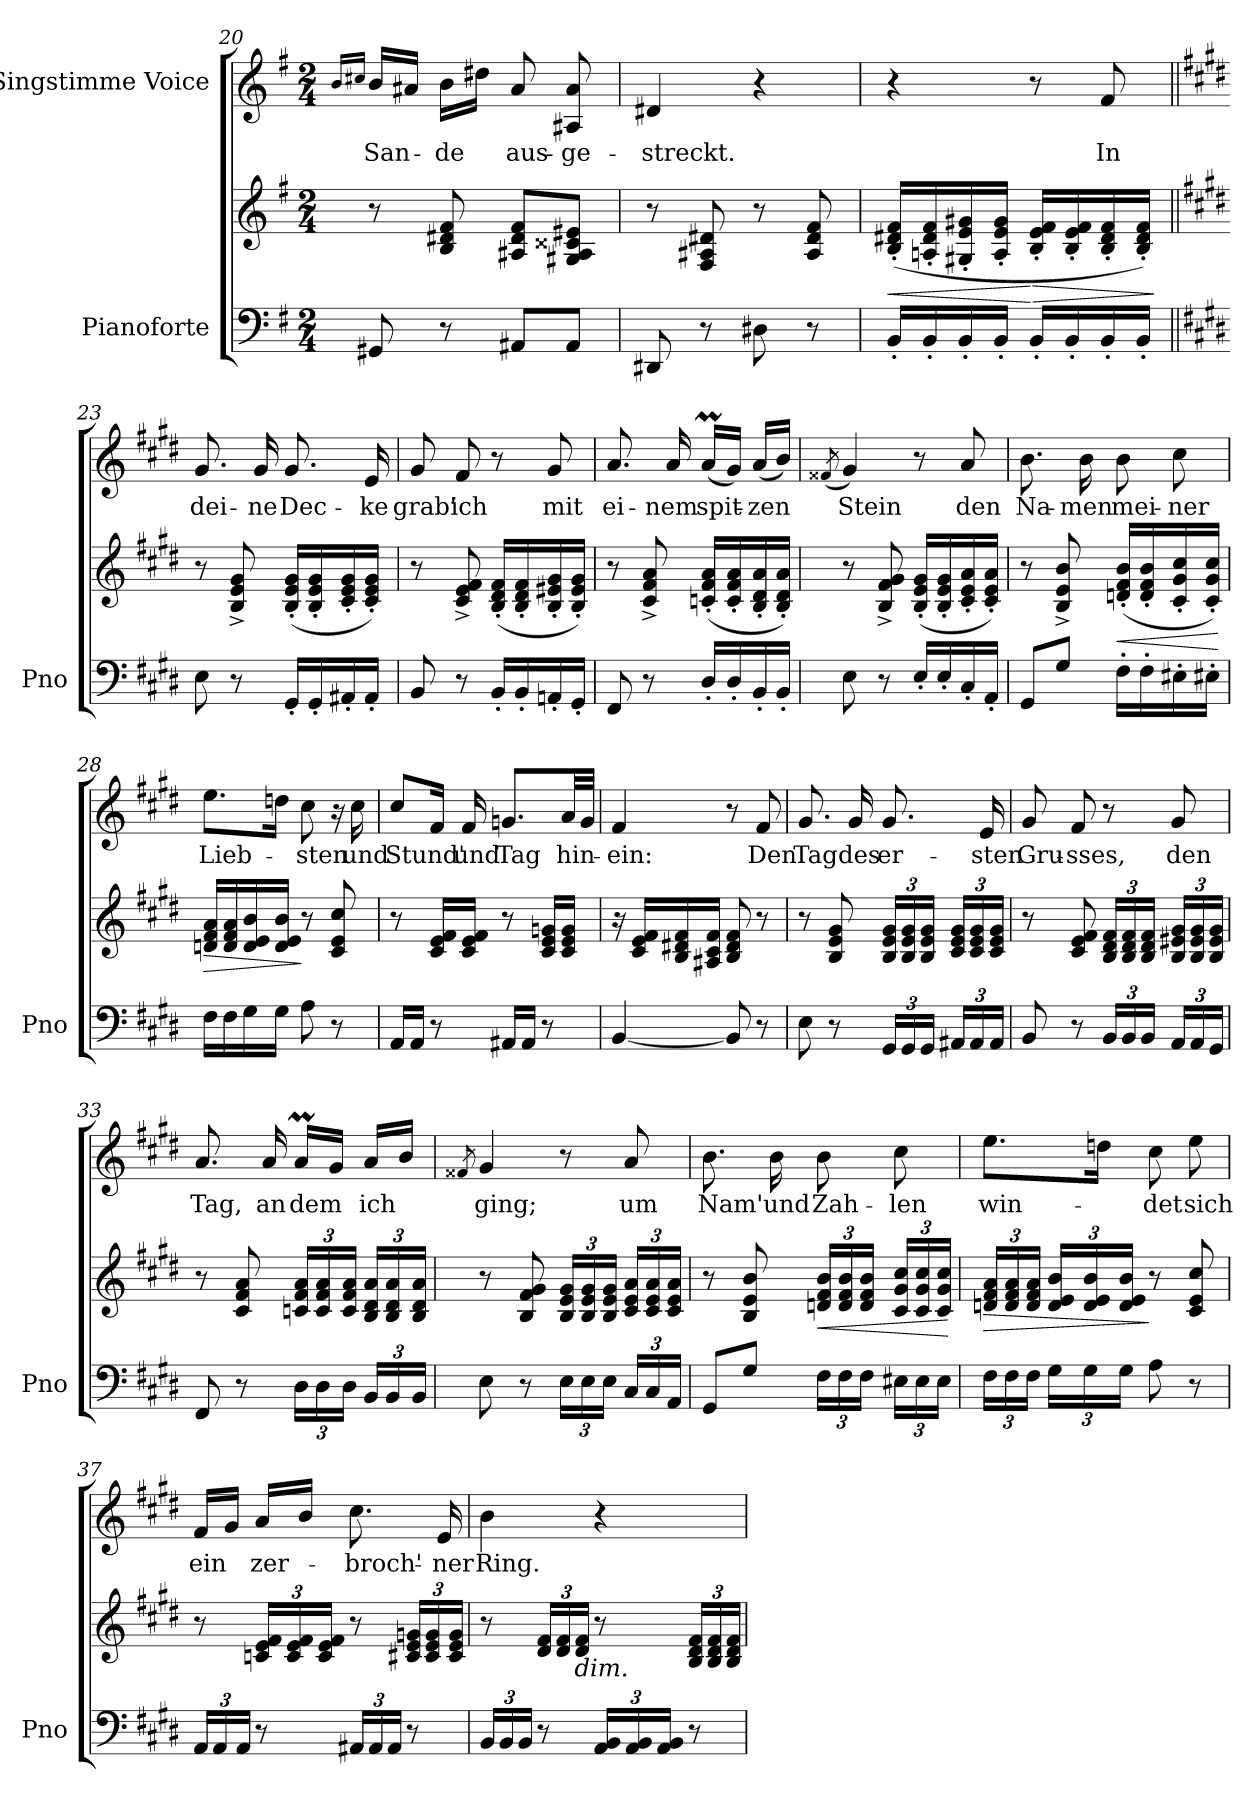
**kern	**kern	**dynam	**kern	**text
*part2	*part2	*part2	*part1	*part1
*staff3	*staff2	*staff2/3	*staff1	*staff1
*I"Pianoforte	*	*	*I"Singstimme Voice	*
*I'Pno	*	*	*	*
*clefF4	*clefG2	*	*clefG2	*
*k[f#]	*k[f#]	*	*k[f#]	*
*M2/4	*M2/4	*	*M2/4	*
=20	=20	=20	=20	=20
.	.	.	16qb/LL	.
.	.	.	16qcc#X/JJ	.
!	!	!	!	!LO:LY:b
8GG#X/	8r	.	16b/LL	San-
.	.	.	16a#X/JJ	.
!	!	!	!	!LO:LY:b
8r	8B/ 8d#X/ 8f#/	.	16b\LL	-de
.	.	.	16dd#X\JJ	.
!	!	!	!	!LO:LY:b
8AA#X/L	8A#X/ 8d#/ 8f#/L	.	8a#/	aus-
!	!	!	!	!LO:LY:b
8AA#/J	8G#X/ 8A#/ 8c##X/ 8e#X/J	.	8A#X/ 8a#/	-ge-
=21	=21	=21	=21	=21
!	!	!	!	!LO:LY:b
8DD#X/	8r	.	4d#X/	-streckt.
8r	8F#/ 8A#X/ 8d#X/	.	.	.
8D#X\	8r	.	4r	.
8r	8A#/ 8d#/ 8f#/	.	.	.
=22	=22	=22	=22	=22
!	!	!LO:HP:b	!	!
16BB'/LL	(>16B/' 16d#X/' 16f#/'LL	<	4r	.
16BB'/	16An/' 16d#/' 16f#/'	.	.	.
16BB'/	16G#X/' 16e/' 16g#X/'	.	.	.
16BB'/JJ	16A/' 16e/' 16g#/'JJ	.	.	.
!	!	!LO:HP:n=1:b	!	!
16BB'/LL	16B/' 16e/' 16f#/'LL	[ >	8r	.
16BB'/	16B/' 16e/' 16f#/'	.	.	.
!	!	!	!	!LO:LY:b
16BB'/	16B/' 16d#/' 16f#/'	.	8f#/	In
16BB'/JJ	16B/' 16d#/' 16f#/'JJ)	.	.	.
.	.	]	.	.
!!LO:LB:g=z
=23||	=23||	=23||	=23||	=23||
*k[f#c#g#d#]	*k[f#c#g#d#]	*	*k[f#c#g#d#]	*
!	!	!	!	!LO:LY:b
8E\	8r	.	8.g#/	dei-
8r	8B/^ 8e/^ 8g#/^	.	.	.
!	!	!	!	!LO:LY:b
.	.	.	16g#/	-ne
!	!	!	!	!LO:LY:b
16GG#'/LL	(<16B/' 16e/' 16g#/'LL	.	8.g#/	Dec-
16GG#'/	16B/' 16e/' 16g#/'	.	.	.
16AA#X'/	16c#/' 16e/' 16g#/'	.	.	.
!	!	!	!	!LO:LY:b
16AA#'/JJ	16c#/' 16e/' 16g#/'JJ)	.	16e/	-ke
=24	=24	=24	=24	=24
!	!	!	!	!LO:LY:b
8BB/	8r	.	8g#/	grab'
!	!	!	!	!LO:LY:b
8r	8c#/^ 8e/^ 8f#/^	.	8f#/	ich
16BB'/LL	(<16B/' 16d#/' 16f#/'LL	.	8r	.
16BB'/	16B/' 16d#/' 16f#/'	.	.	.
!	!	!	!	!LO:LY:b
16AAn'/	16B/' 16e#X/' 16g#/'	.	8g#/	mit
16GG#'/JJ	16B/' 16e#/' 16g#/'JJ)	.	.	.
=25	=25	=25	=25	=25
!	!	!	!	!LO:LY:b
8FF#/	8r	.	8.a/	ei-
8r	8c#/^ 8f#/^ 8a/^	.	.	.
!	!	!	!	!LO:LY:b
.	.	.	16a/	-nem
!	!	!	!	!LO:LY:b
16D#'/LL	(<16cn/' 16f#/' 16a/'LL	.	(<16aM/LL	spit-
16D#'/	16c/' 16f#/' 16a/'	.	16g#/JJ)	.
!	!	!	!	!LO:LY:b
16BB'/	16B/' 16d#/' 16a/'	.	(<16a/LL	-zen
16BB'/JJ	16B/' 16d#/' 16a/'JJ)	.	16b/JJ)	.
=26	=26	=26	=26	=26
.	.	.	(<8qf##X/	.
!	!	!	!	!LO:LY:b
8E\	8r	.	4g#/)	Stein
8r	8B/^ 8f#/^ 8g#/^	.	.	.
16E'/LL	(<16B/' 16e/' 16g#/'LL	.	8r	.
16E'/	16B/' 16e/' 16g#/'	.	.	.
!	!	!	!	!LO:LY:b
16C#'/	16c#/' 16e/' 16a/'	.	8a/	den
16AA'/JJ	16c#/' 16e/' 16a/'JJ)	.	.	.
=27	=27	=27	=27	=27
!	!	!	!	!LO:LY:b
8GG#/L	8r	.	8.b\	Na-
8G#/J	8B/^ 8e/^ 8b/^	.	.	.
!	!	!	!	!LO:LY:b
.	.	.	16b\	-men
!	!	!LO:HP:b	!	!LO:LY:b
16F#'\LL	(<16dn/' 16f#/' 16b/'LL	<	8b\	mei-
16F#'\	16d/' 16f#/' 16b/'	.	.	.
!	!	!	!	!LO:LY:b
16E#X'\	16c#/' 16g#/' 16cc#/'	.	8cc#\	-ner
16E#X'\JJ	16c#/' 16g#/' 16cc#/'JJ)	.	.	.
.	.	[	.	.
!!LO:LB:g=z
=28	=28	=28	=28	=28
!	!	!LO:HP:b	!	!LO:LY:b
16F#\LL	16dn/ 16f#/ 16a/LL	>	8.ee\L	Lieb-
16F#\	16d/ 16f#/ 16a/	.	.	.
16G#\	16d/ 16e/ 16b/	.	.	.
16G#\JJ	16d/ 16e/ 16b/JJ	.	16ddn\Jk	.
!	!	!	!	!LO:LY:b
8A\	8r	]	8cc#\	-sten
8r	8c#/ 8e/ 8cc#/	.	16r	.
!	!	!	!	!LO:LY:b
.	.	.	16cc#\	und
=29	=29	=29	=29	=29
!	!	!	!	!LO:LY:b
16AA/LL	8r	.	8cc#/L	Stund'
16AA/JJ	.	.	.	.
8r	16c#/ 16e/ 16f#/LL	.	16f#/Jk	.
!	!	!	!	!LO:LY:b
.	16c#/ 16e/ 16f#/JJ	.	16f#/	und
!	!	!	!	!LO:LY:b
16AA#X/LL	8r	.	8.gn/L	Tag
16AA#/JJ	.	.	.	.
8r	16c#/ 16e/ 16gn/LL	.	.	.
!	!	!	!	!LO:LY:b
.	16c#/ 16e/ 16g/JJ	.	32a/LL	hin-
.	.	.	32g/JJJ	.
=30	=30	=30	=30	=30
!	!	!	!	!LO:LY:b
[4BB/	16r	.	4f#/	-ein:
.	16c#/ 16e/ 16f#/LL	.	.	.
.	16B/ 16d#X/ 16f#/	.	.	.
.	16A#X/ 16c#/ 16f#/JJ	.	.	.
8BB/]	8B/ 8d#/ 8f#/	.	8r	.
!	!	!	!	!LO:LY:b
8r	8r	.	8f#/	Den
=31	=31	=31	=31	=31
!	!	!	!	!LO:LY:b
8E\	8r	.	8.g#/	Tag
8r	8B/ 8e/ 8g#/	.	.	.
!	!	!	!	!LO:LY:b
.	.	.	16g#/	des
*Xbrackettup	*Xbrackettup	*	*	*
!	!	!	!	!LO:LY:b
24GG#/LL	24B/ 24e/ 24g#/LL	.	8.g#/	er-
24GG#/	24B/ 24e/ 24g#/	.	.	.
24GG#/JJ	24B/ 24e/ 24g#/JJ	.	.	.
24AA#X/LL	24c#/ 24e/ 24g#/LL	.	.	.
24AA#/	24c#/ 24e/ 24g#/	.	.	.
!	!	!	!	!LO:LY:b
.	.	.	16e/	-sten
24AA#/JJ	24c#/ 24e/ 24g#/JJ	.	.	.
!!LO:PB:g=z
=32	=32	=32	=32	=32
!	!	!	!	!LO:LY:b
8BB/	8r	.	8g#/	Gru-
!	!	!	!	!LO:LY:b
8r	8c#/ 8e/ 8f#/	.	8f#/	-sses,
24BB/LL	24B/ 24d#/ 24f#/LL	.	8r	.
24BB/	24B/ 24d#/ 24f#/	.	.	.
24BB/JJ	24B/ 24d#/ 24f#/JJ	.	.	.
!	!	!	!	!LO:LY:b
24AA/LL	24B/ 24e#X/ 24g#/LL	.	8g#/	den
24AA/	24B/ 24e#/ 24g#/	.	.	.
24GG#/JJ	24B/ 24e#/ 24g#/JJ	.	.	.
=33	=33	=33	=33	=33
!	!	!	!	!LO:LY:b
8FF#/	8r	.	8.a/	Tag,
8r	8c#/ 8f#/ 8a/	.	.	.
!	!	!	!	!LO:LY:b
.	.	.	16a/	an
!	!	!	!	!LO:LY:b
24D#\LL	24cn/ 24f#/ 24a/LL	.	16aM/LL	dem
24D#\	24c/ 24f#/ 24a/	.	.	.
.	.	.	16g#/JJ	.
24D#\JJ	24c/ 24f#/ 24a/JJ	.	.	.
!	!	!	!	!LO:LY:b
24BB/LL	24B/ 24d#/ 24a/LL	.	16a/LL	ich
24BB/	24B/ 24d#/ 24a/	.	.	.
.	.	.	16b/JJ	.
24BB/JJ	24B/ 24d#/ 24a/JJ	.	.	.
=34	=34	=34	=34	=34
.	.	.	8qf##X/	.
!	!	!	!	!LO:LY:b
8E\	8r	.	4g#/	ging;
8r	8B/ 8f#/ 8g#/	.	.	.
24E\LL	24B/ 24e/ 24g#/LL	.	8r	.
24E\	24B/ 24e/ 24g#/	.	.	.
24E\JJ	24B/ 24e/ 24g#/JJ	.	.	.
!	!	!	!	!LO:LY:b
24C#/LL	24c#/ 24e/ 24a/LL	.	8a/	um
24C#/	24c#/ 24e/ 24a/	.	.	.
24AA/JJ	24c#/ 24e/ 24a/JJ	.	.	.
=35	=35	=35	=35	=35
!	!	!	!	!LO:LY:b
8GG#/L	8r	.	8.b\	Nam'
8G#/J	8B/ 8e/ 8b/	.	.	.
!	!	!	!	!LO:LY:b
.	.	.	16b\	und
!	!	!LO:HP:b	!	!LO:LY:b
24F#\LL	24dn/ 24f#/ 24b/LL	<	8b\	Zah-
24F#\	24d/ 24f#/ 24b/	.	.	.
24F#\JJ	24d/ 24f#/ 24b/JJ	.	.	.
!	!	!	!	!LO:LY:b
24E#X\LL	24c#/ 24g#/ 24cc#/LL	.	8cc#\	-len
24E#\	24c#/ 24g#/ 24cc#/	.	.	.
24E#\JJ	24c#/ 24g#/ 24cc#/JJ	.	.	.
.	.	[	.	.
!!LO:LB:g=z
=36	=36	=36	=36	=36
!	!	!LO:HP:b	!	!LO:LY:b
24F#\LL	24dn/ 24f#/ 24a/LL	>	8.ee\L	win-
24F#\	24d/ 24f#/ 24a/	.	.	.
24F#\JJ	24d/ 24f#/ 24a/JJ	.	.	.
24G#\LL	24d/ 24e/ 24b/LL	.	.	.
24G#\	24d/ 24e/ 24b/	.	.	.
.	.	.	16ddn\Jk	.
24G#\JJ	24d/ 24e/ 24b/JJ	.	.	.
!	!	!	!	!LO:LY:b
8A\	8r	]	8cc#\	-det
!	!	!	!	!LO:LY:b
8r	8c#/ 8e/ 8cc#/	.	8ee\	sich
=37	=37	=37	=37	=37
!	!	!	!	!LO:LY:b
24AA/LL	8r	.	16f#/LL	ein
24AA/	.	.	.	.
.	.	.	16g#/JJ	.
24AA/JJ	.	.	.	.
!	!	!	!	!LO:LY:b
8r	24cn/ 24e/ 24f#/LL	.	16a/LL	zer-
.	24c/ 24e/ 24f#/	.	.	.
.	.	.	16b/JJ	.
.	24c/ 24e/ 24f#/JJ	.	.	.
!	!	!	!	!LO:LY:b
24AA#X/LL	8r	.	8.cc#\	-broch'-
24AA#/	.	.	.	.
24AA#/JJ	.	.	.	.
8r	24c#X/ 24e/ 24gn/LL	.	.	.
.	24c#/ 24e/ 24g/	.	.	.
!	!	!	!	!LO:LY:b
.	.	.	16e/	-ner
.	24c#/ 24e/ 24g/JJ	.	.	.
=38	=38	=38	=38	=38
*^	*	*	*	*
!	!	!	!	!	!LO:LY:b
24BB/LL	4ryy	8r	.	4b\	Ring.
24BB/	.	.	.	.	.
24BB/JJ	.	.	.	.	.
8r	.	24d#/ 24f#/LL	.	.	.
.	.	24d#/ 24f#/	.	.	.
!	!	!LO:TX:b:i:t=dim.	!	!	!
.	.	24d#/ 24f#/JJ	.	.	.
24AA/ 24BB/LL	8ryy	8r	.	4r	.
24AA/ 24BB/	.	.	.	.	.
24AA/ 24BB/JJ	.	.	.	.	.
8r	8ryy	24B/ 24d#/ 24f#/LL	.	.	.
.	.	24B/ 24d#/ 24f#/	.	.	.
.	.	24B/ 24d#/ 24f#/JJ	.	.	.
*v	*v	*	*	*	*
=	=	=	=	=
*-	*-	*-	*-	*-
